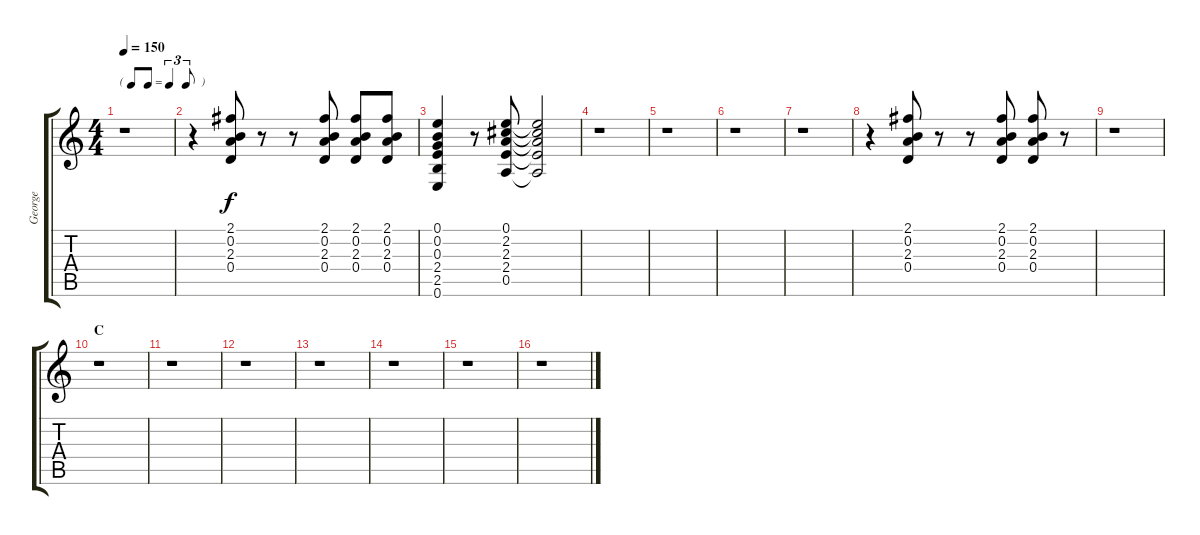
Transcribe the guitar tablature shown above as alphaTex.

\track ("George" "George") {instrument electricguitarclean}
\staff {score tabs}
\tuning (E4 B3 G3 D3 A2 E2) {hide}
\ts (4 4)
\tf triplet8th
\tempo 150
\clef g2
\ks c
r.1{dy f} |
r.4 (2.1 0.2 2.3 0.4).8 r.8 r.8 (2.1 0.2 2.3 0.4).8 (2.1 0.2 2.3 0.4).8 (2.1 0.2 2.3 0.4).8 |
(0.1 0.2 0.3 2.4 2.5 0.6).4 r.8 (0.1 2.2 2.3 2.4 0.5).8 (0.1{t} 2.2{t} 2.3{t} 2.4{t} 0.5{t}).2 |
r.1 |
r.1 |
r.1 |
r.1 |
r.4 (2.1 0.2 2.3 0.4).8 r.8 r.8 (2.1 0.2 2.3 0.4).8 (2.1 0.2 2.3 0.4).8 r.8 |
r.1 |
\section ("" "C")
r.1 |
r.1 |
r.1 |
r.1 |
r.1 |
r.1 |
r.1
